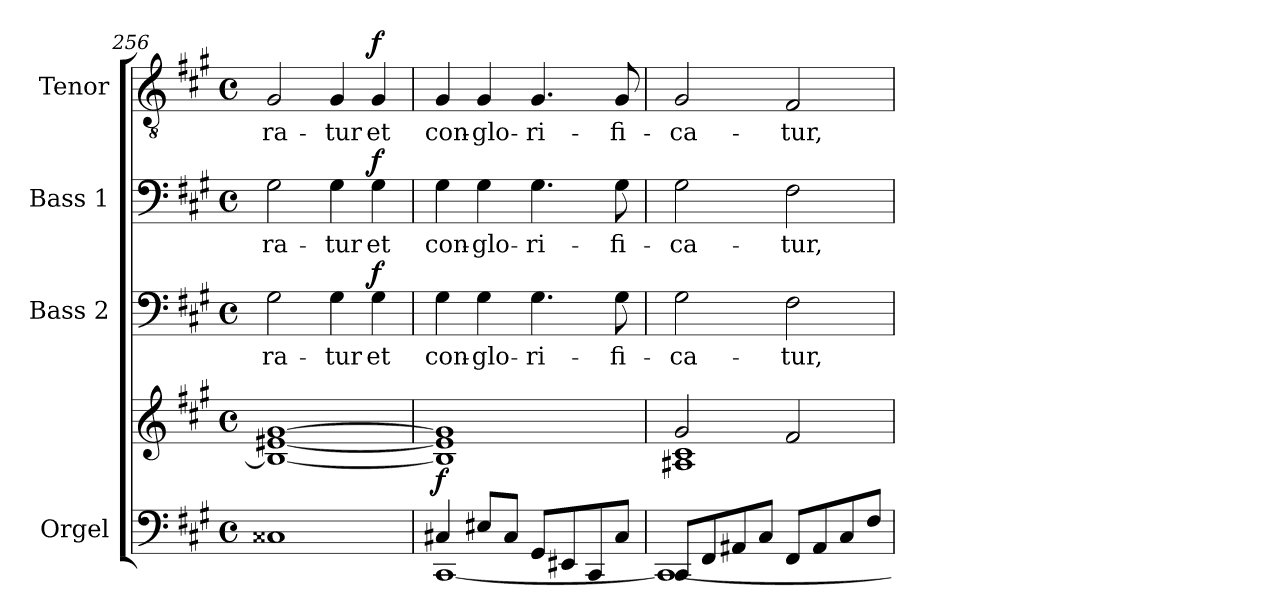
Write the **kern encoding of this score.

**kern	**kern	**dynam	**kern	**text	**dynam	**kern	**text	**dynam	**kern	**text	**dynam
*part4	*part4	*part4	*part3	*part3	*part3	*part2	*part2	*part2	*part1	*part1	*part1
*staff5	*staff4	*staff4/5	*staff3	*staff3	*staff3	*staff2	*staff2	*staff2	*staff1	*staff1	*staff1
*I"Orgel	*	*	*I"Bass 2	*	*	*I"Bass 1	*	*	*I"Tenor	*	*
*I'Org.	*	*	*I'B2.	*	*	*I'B1.	*	*	*I'T.	*	*
*clefF4	*clefG2	*	*clefF4	*	*	*clefF4	*	*	*clefGv2	*	*
*k[f#c#g#]	*k[f#c#g#]	*	*k[f#c#g#]	*	*	*k[f#c#g#]	*	*	*k[f#c#g#]	*	*
*A:	*A:	*	*A:	*	*	*A:	*	*	*A:	*	*
*M4/4	*M4/4	*	*M4/4	*	*	*M4/4	*	*	*M4/4	*	*
*met(c)	*met(c)	*	*met(c)	*	*	*met(c)	*	*	*met(c)	*	*
=256	=256	=256	=256	=256	=256	=256	=256	=256	=256	=256	=256
!	!	!	!	!LO:LY:b	!	!	!LO:LY:b	!	!	!LO:LY:b	!
1C##X	1B_ [1e#X [1g#	.	2G#\	-ra-	.	2G#\	-ra-	.	2G#/	-ra-	.
!	!	!	!	!LO:LY:b	!	!	!LO:LY:b	!	!	!LO:LY:b	!
.	.	.	4G#\	-tur	.	4G#\	-tur	.	4G#/	-tur	.
!	!	!	!	!LO:LY:b	!LO:DY:a	!	!LO:LY:b	!LO:DY:a	!	!LO:LY:b	!LO:DY:a
.	.	.	4G#\	et	f	4G#\	et	f	4G#/	et	f
=257	=257	=257	=257	=257	=257	=257	=257	=257	=257	=257	=257
*^	*	*	*	*	*	*	*	*	*	*	*
!	!	!	!LO:DY:b	!	!LO:LY:b	!	!	!LO:LY:b	!	!	!LO:LY:b	!
4C#X/	[<1CC#	1B] 1e#] 1g#]	f	4G#\	con-	.	4G#\	con-	.	4G#/	con-	.
!	!	!	!	!	!LO:LY:b	!	!	!LO:LY:b	!	!	!LO:LY:b	!
8E#X/L	.	.	.	4G#\	-glo-	.	4G#\	-glo-	.	4G#/	-glo-	.
8C#/J	.	.	.	.	.	.	.	.	.	.	.	.
!	!	!	!	!	!LO:LY:b	!	!	!LO:LY:b	!	!	!LO:LY:b	!
8GG#/L	.	.	.	4.G#\	-ri-	.	4.G#\	-ri-	.	4.G#/	-ri-	.
8EE#X/	.	.	.	.	.	.	.	.	.	.	.	.
8CC#/	.	.	.	.	.	.	.	.	.	.	.	.
!	!	!	!	!	!LO:LY:b	!	!	!LO:LY:b	!	!	!LO:LY:b	!
8C#/J	.	.	.	8G#\	-fi-	.	8G#\	-fi-	.	8G#/	-fi-	.
!!LO:PB:g=z
=258	=258	=258	=258	=258	=258	=258	=258	=258	=258	=258	=258	=258
*	*	*^	*	*	*	*	*	*	*	*	*	*
!	!	!	!	!	!	!LO:LY:b	!	!	!LO:LY:b	!	!	!LO:LY:b	!
8CC#/L	1CC#_	2g#/	1A#X 1c#	.	2G#\	-ca-	.	2G#\	-ca-	.	2G#/	-ca-	.
8FF#/	.	.	.	.	.	.	.	.	.	.	.	.	.
8AA#X/	.	.	.	.	.	.	.	.	.	.	.	.	.
8C#/J	.	.	.	.	.	.	.	.	.	.	.	.	.
!	!	!	!	!	!	!LO:LY:b	!	!	!LO:LY:b	!	!	!LO:LY:b	!
8FF#/L	.	2f#/	.	.	2F#\	-tur,	.	2F#\	-tur,	.	2F#/	-tur,	.
8AA#/	.	.	.	.	.	.	.	.	.	.	.	.	.
8C#/	.	.	.	.	.	.	.	.	.	.	.	.	.
8F#/J	.	.	.	.	.	.	.	.	.	.	.	.	.
*v	*v	*	*	*	*	*	*	*	*	*	*	*	*
*	*v	*v	*	*	*	*	*	*	*	*	*	*
=	=	=	=	=	=	=	=	=	=	=	=
*-	*-	*-	*-	*-	*-	*-	*-	*-	*-	*-	*-
